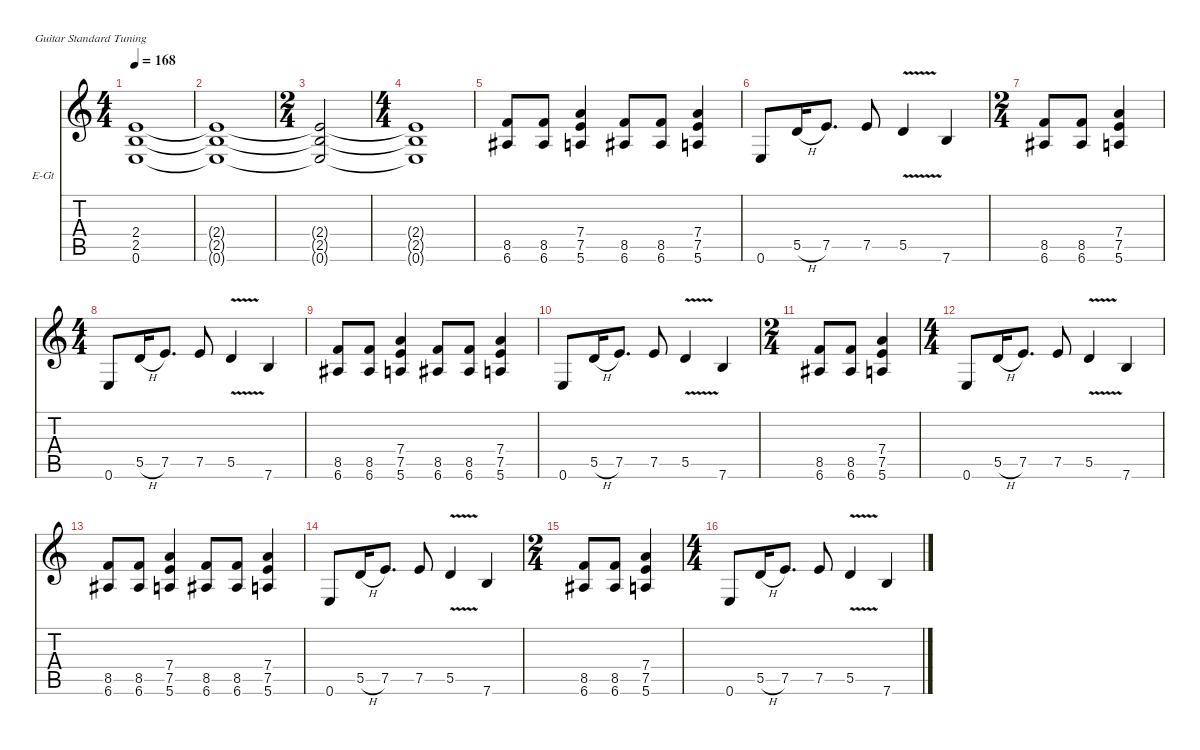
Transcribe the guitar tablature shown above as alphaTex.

\hideDynamics
\bracketExtendMode nobrackets
\firstSystemTrackNameOrientation horizontal
\otherSystemsTrackNameOrientation horizontal
\track ("Guitar III" "E-Gt") {instrument distortionguitar}
\staff {score tabs}
\tuning (E4 B3 G3 D3 A2 E2)
\ts (4 4)
\tempo 168
\clef g2
\ks c
(2.4{t} 2.5{t} 0.6{t}).1{dy f beam Up} |
(2.4{t} 2.5{t} 0.6{t}).1{beam Up} |
\ts (2 4)
(2.4{t} 2.5{t} 0.6{t}).2{beam Up} |
\ts (4 4)
(2.4{t} 2.5{t} 0.6{t}).1{beam Up} |
(8.5 6.6{acc #}).8{beam Up} (8.5 6.6{acc #}).8{beam Up} (7.4 7.5 5.6).4{beam Up} (8.5 6.6{acc #}).8{beam Up} (8.5 6.6{acc #}).8{beam Up} (7.4 7.5 5.6).4{beam Up} |
0.6.8{beam Up} 5.5{h}.16{beam Up} 7.5.8{d beam Up} 7.5.8{beam Up} 5.5{v}.4{beam Up} 7.6.4{beam Up} |
\ts (2 4)
(8.5 6.6{acc #}).8{beam Up} (8.5 6.6{acc #}).8{beam Up} (7.4 7.5 5.6).4{beam Up} |
\ts (4 4)
0.6.8{beam Up} 5.5{h}.16{beam Up} 7.5.8{d beam Up} 7.5.8{beam Up} 5.5{v}.4{beam Up} 7.6.4{beam Up} |
(8.5 6.6{acc #}).8{beam Up} (8.5 6.6{acc #}).8{beam Up} (7.4 7.5 5.6).4{beam Up} (8.5 6.6{acc #}).8{beam Up} (8.5 6.6{acc #}).8{beam Up} (7.4 7.5 5.6).4{beam Up} |
0.6.8{beam Up} 5.5{h}.16{beam Up} 7.5.8{d beam Up} 7.5.8{beam Up} 5.5{v}.4{beam Up} 7.6.4{beam Up} |
\ts (2 4)
(8.5 6.6{acc #}).8{beam Up} (8.5 6.6{acc #}).8{beam Up} (7.4 7.5 5.6).4{beam Up} |
\ts (4 4)
0.6.8{beam Up} 5.5{h}.16{beam Up} 7.5.8{d beam Up} 7.5.8{beam Up} 5.5{v}.4{beam Up} 7.6.4{beam Up} |
(8.5 6.6{acc #}).8{beam Up} (8.5 6.6{acc #}).8{beam Up} (7.4 7.5 5.6).4{beam Up} (8.5 6.6{acc #}).8{beam Up} (8.5 6.6{acc #}).8{beam Up} (7.4 7.5 5.6).4{beam Up} |
0.6.8{beam Up} 5.5{h}.16{beam Up} 7.5.8{d beam Up} 7.5.8{beam Up} 5.5{v}.4{beam Up} 7.6.4{beam Up} |
\ts (2 4)
(8.5 6.6{acc #}).8{beam Up} (8.5 6.6{acc #}).8{beam Up} (7.4 7.5 5.6).4{beam Up} |
\ts (4 4)
0.6.8{beam Up} 5.5{h}.16{beam Up} 7.5.8{d beam Up} 7.5.8{beam Up} 5.5{v}.4{beam Up} 7.6.4{beam Up}
